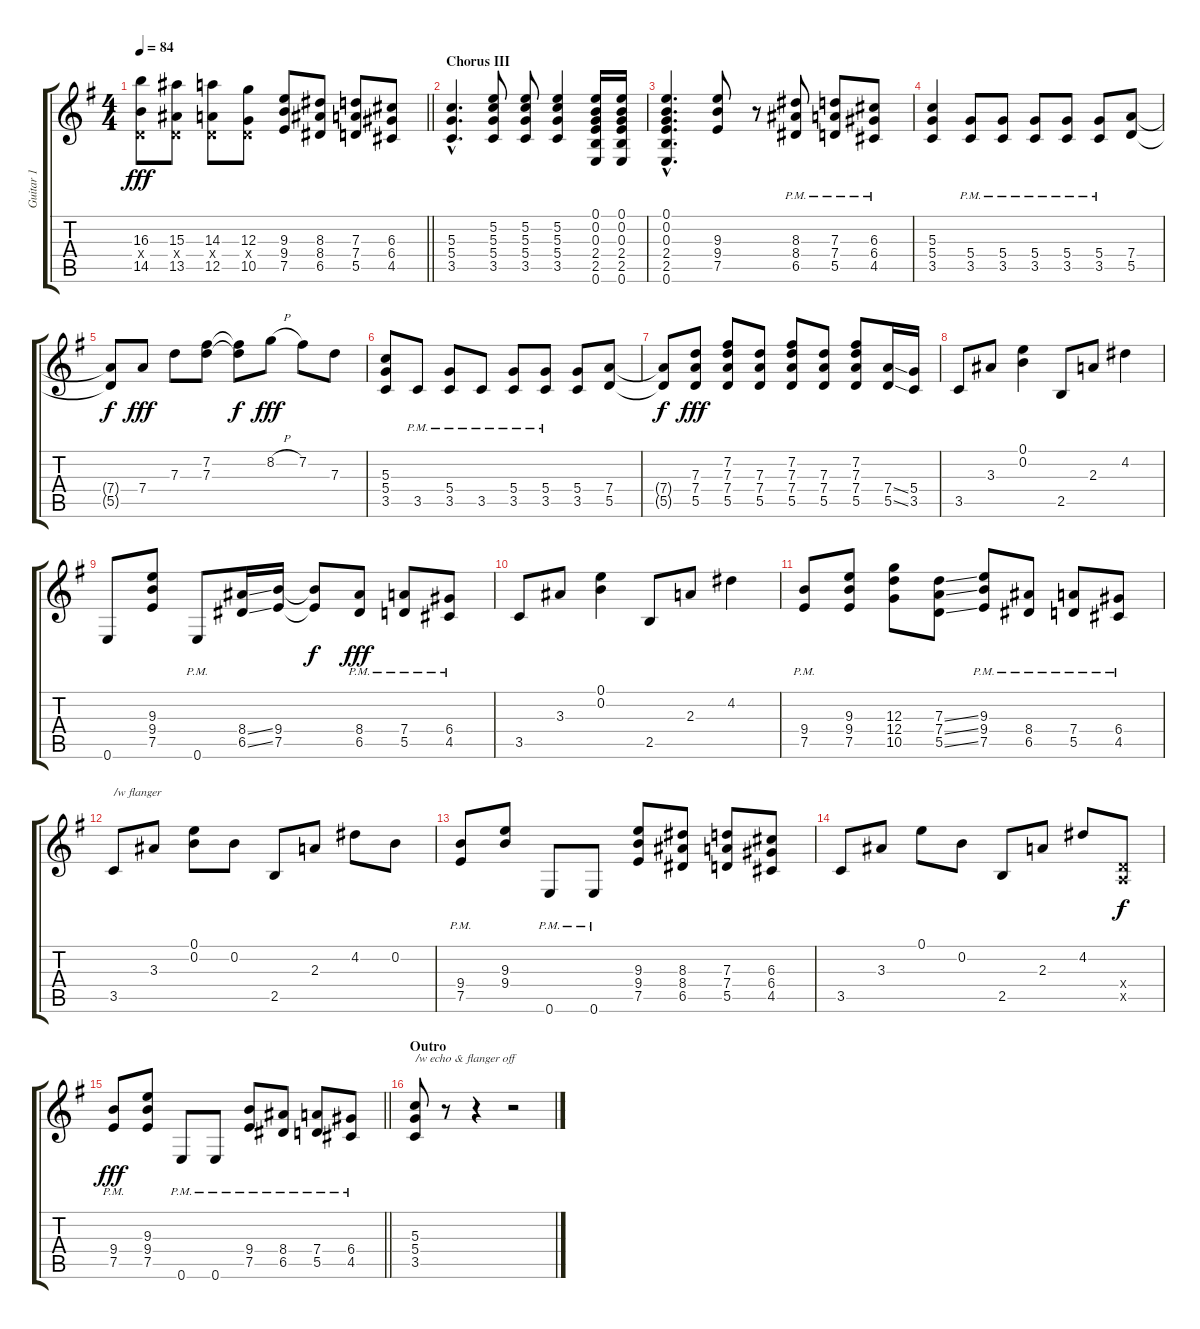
\track ("Guitar 1" "Guitar 1") {instrument distortionguitar}
\staff {score tabs}
\tuning (E4 B3 G3 D3 A2 E2) {hide}
\ts (4 4)
\tempo 84
\clef g2
\barLineRight lightlight
\ks g
(16.3 0.4{x} 14.5).8{dy fff} (15.3 0.4{x} 13.5).8 (14.3 0.4{x} 12.5).8 (12.3 0.4{x} 10.5).8 (9.3 9.4 7.5).8 (8.3 8.4 6.5).8 (7.3 7.4 5.5).8 (6.3 6.4 4.5).8 |
\section ("" "Chorus III")
(5.3{hac} 5.4{hac} 3.5{hac}).4{d} (5.2 5.3 5.4 3.5).8 (5.2 5.3 5.4 3.5).8 (5.2 5.3 5.4 3.5).4 (0.1 0.2 0.3 2.4 2.5 0.6).16 (0.1 0.2 0.3 2.4 2.5 0.6).16 |
(0.1{hac} 0.2{hac} 0.3{hac} 2.4{hac} 2.5{hac} 0.6{hac}).4{d} (9.3 9.4 7.5).8 r.8 (8.3{pm} 8.4{pm} 6.5{pm}).8 (7.3{pm} 7.4{pm} 5.5{pm}).8 (6.3{pm} 6.4{pm} 4.5{pm}).8 |
(5.3 5.4 3.5).4 (5.4{pm} 3.5{pm}).8 (5.4{pm} 3.5{pm}).8 (5.4{pm} 3.5{pm}).8 (5.4{pm} 3.5{pm}).8 (5.4{pm} 3.5{pm}).8 (7.4 5.5).8 |
(7.4{t} 5.5{t}).8{dy f} 7.4.8{dy fff} 7.3.8 (7.2 7.3).8 (7.2{t} 7.3{t}).8{dy f} 8.2{h}.8{dy fff} 7.2.8 7.3.8 |
(5.3 5.4 3.5).8 3.5{pm}.8 (5.4{pm} 3.5{pm}).8 3.5{pm}.8 (5.4{pm} 3.5{pm}).8 (5.4{pm} 3.5{pm}).8 (5.4 3.5).8 (7.4 5.5).8 |
(7.4{t} 5.5{t}).8{dy f} (7.3 7.4 5.5).8{dy fff} (7.2 7.3 7.4 5.5).8 (7.3 7.4 5.5).8 (7.2 7.3 7.4 5.5).8 (7.3 7.4 5.5).8 (7.2 7.3 7.4 5.5).8 (7.4{ss} 5.5{ss}).16 (5.4 3.5).16 |
3.5.8 3.3.8 (0.1 0.2).4 2.5.8 2.3.8 4.2.4 |
0.6.8 (9.3 9.4 7.5).8 0.6{pm}.8 (8.4{ss} 6.5{ss}).16 (9.4 7.5).16 (9.4{t} 7.5{t}).8{dy f} (8.4{pm} 6.5{pm}).8{dy fff} (7.4{pm} 5.5{pm}).8 (6.4{pm} 4.5{pm}).8 |
3.5.8 3.3.8 (0.1 0.2).4 2.5.8 2.3.8 4.2.4 |
(9.4{pm} 7.5{pm}).8 (9.3 9.4 7.5).8 (12.3 12.4 10.5).8 (7.3{ss} 7.4{ss} 5.5{ss}).8 (9.3{pm} 9.4{pm} 7.5{pm}).8 (8.4{pm} 6.5{pm}).8 (7.4{pm} 5.5{pm}).8 (6.4{pm} 4.5{pm}).8 |
3.5.8{txt "/w flanger"} 3.3.8 (0.1 0.2).8 0.2.8 2.5.8 2.3.8 4.2.8 0.2.8 |
(9.4{pm} 7.5{pm}).8 (9.3 9.4).8 0.6{pm}.8 0.6{pm}.8 (9.3 9.4 7.5).8 (8.3 8.4 6.5).8 (7.3 7.4 5.5).8 (6.3 6.4 4.5).8 |
3.5.8 3.3.8 0.1.8 0.2.8 2.5.8 2.3.8 4.2.8 (0.4{x} 0.5{x}).8{dy f} |
\barLineRight lightlight
(9.4{pm} 7.5{pm}).8{dy fff} (9.3 9.4 7.5).8 0.6{pm}.8 0.6{pm}.8 (9.4{pm} 7.5{pm}).8 (8.4{pm} 6.5{pm}).8 (7.4{pm} 5.5{pm}).8 (6.4{pm} 4.5{pm}).8 |
\section ("" "Outro")
(5.3 5.4 3.5).8{txt "/w echo & flanger off"} r.8 r.4 r.2
